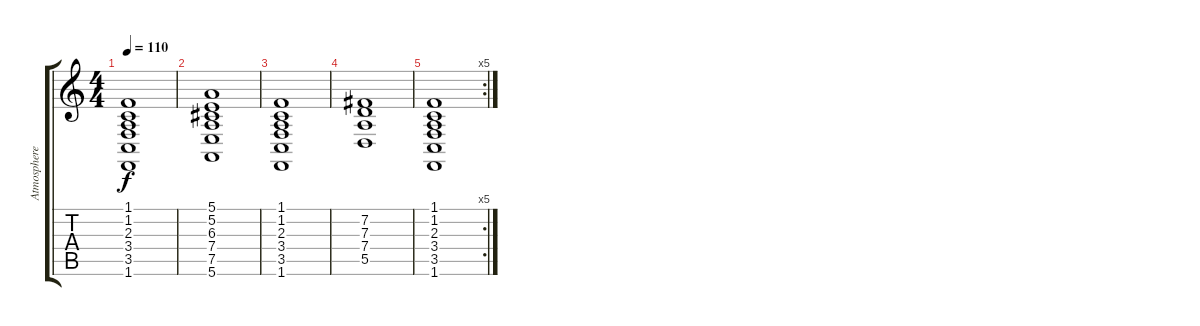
\track ("Atmosphere" "Atmosphere") {instrument fx4atmosphere}
\staff {score tabs}
\tuning (E4 B3 G3 D3 A2 E2) {hide}
\ts (4 4)
\tempo 110
\clef g2
\ks c
(1.1 1.2 2.3 3.4 3.5 1.6).1{dy f} |
(5.1 5.2 6.3 7.4 7.5 5.6).1 |
(1.1 1.2 2.3 3.4 3.5 1.6).1 |
(7.2 7.3 7.4 5.5).1 |
\rc 5
(1.1 1.2 2.3 3.4 3.5 1.6).1
